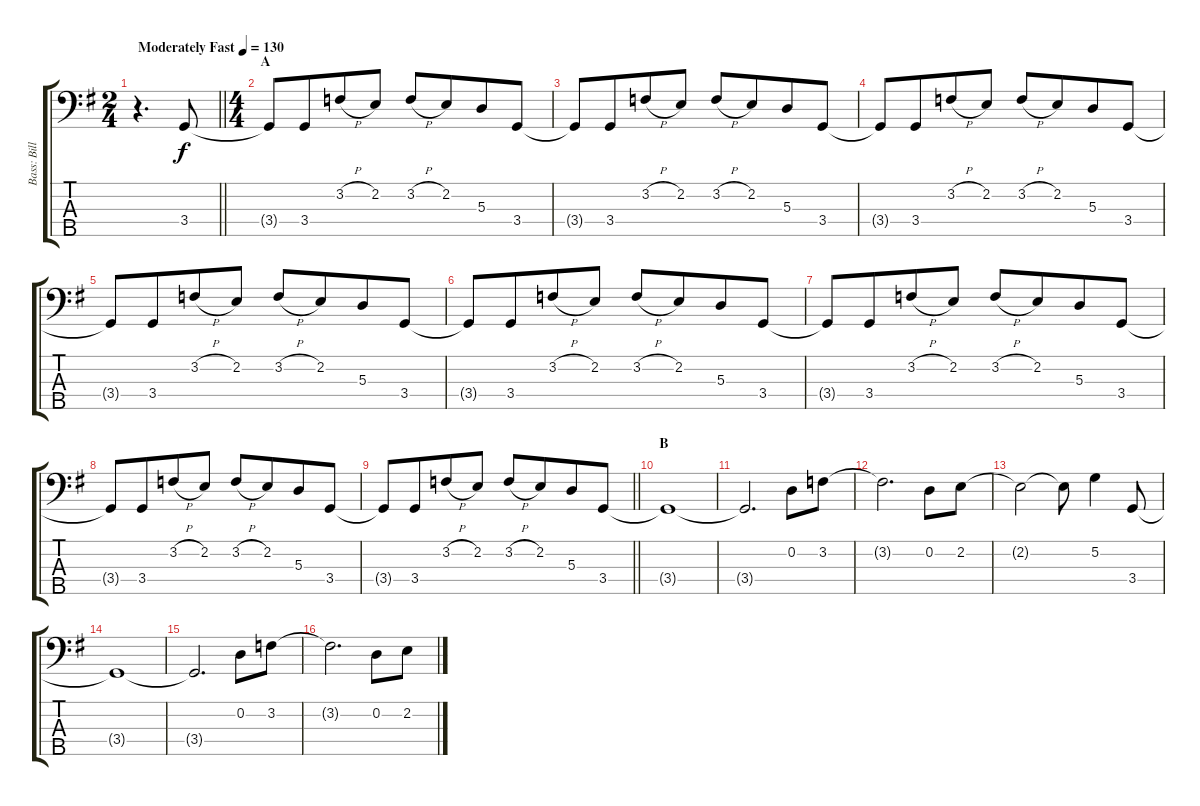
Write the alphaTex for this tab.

\track ("Bass: Billy" "Bass: Bill") {instrument electricbassfinger}
\staff {score tabs}
\tuning (G2 D2 A1 E1 B0) {hide}
\ts (2 4)
\tempo (130 "Moderately Fast")
\clef f4
\barLineRight lightlight
\ks g
r.4{d dy f instrument electricbassfinger} 3.4.8 |
\ts (4 4)
\section ("" "A")
3.4{t}.8 3.4.8{beam merge} 3.2{h}.8 2.2.8 3.2{h}.8 2.2.8{beam merge} 5.3.8 3.4.8 |
3.4{t}.8 3.4.8{beam merge} 3.2{h}.8 2.2.8 3.2{h}.8 2.2.8{beam merge} 5.3.8 3.4.8 |
3.4{t}.8 3.4.8{beam merge} 3.2{h}.8 2.2.8 3.2{h}.8 2.2.8{beam merge} 5.3.8 3.4.8 |
3.4{t}.8 3.4.8{beam merge} 3.2{h}.8 2.2.8 3.2{h}.8 2.2.8{beam merge} 5.3.8 3.4.8 |
3.4{t}.8 3.4.8{beam merge} 3.2{h}.8 2.2.8 3.2{h}.8 2.2.8{beam merge} 5.3.8 3.4.8 |
3.4{t}.8 3.4.8{beam merge} 3.2{h}.8 2.2.8 3.2{h}.8 2.2.8{beam merge} 5.3.8 3.4.8 |
3.4{t}.8 3.4.8{beam merge} 3.2{h}.8 2.2.8 3.2{h}.8 2.2.8{beam merge} 5.3.8 3.4.8 |
\barLineRight lightlight
3.4{t}.8 3.4.8{beam merge} 3.2{h}.8 2.2.8 3.2{h}.8 2.2.8{beam merge} 5.3.8 3.4.8 |
\section ("" "B")
3.4{t}.1 |
3.4{t}.2{d} 0.2.8 3.2.8 |
3.2{t}.2{d} 0.2.8 2.2.8 |
2.2{t}.2 2.2{t}.8 5.2.4 3.4.8 |
3.4{t}.1 |
3.4{t}.2{d} 0.2.8 3.2.8 |
3.2{t}.2{d} 0.2.8 2.2.8
